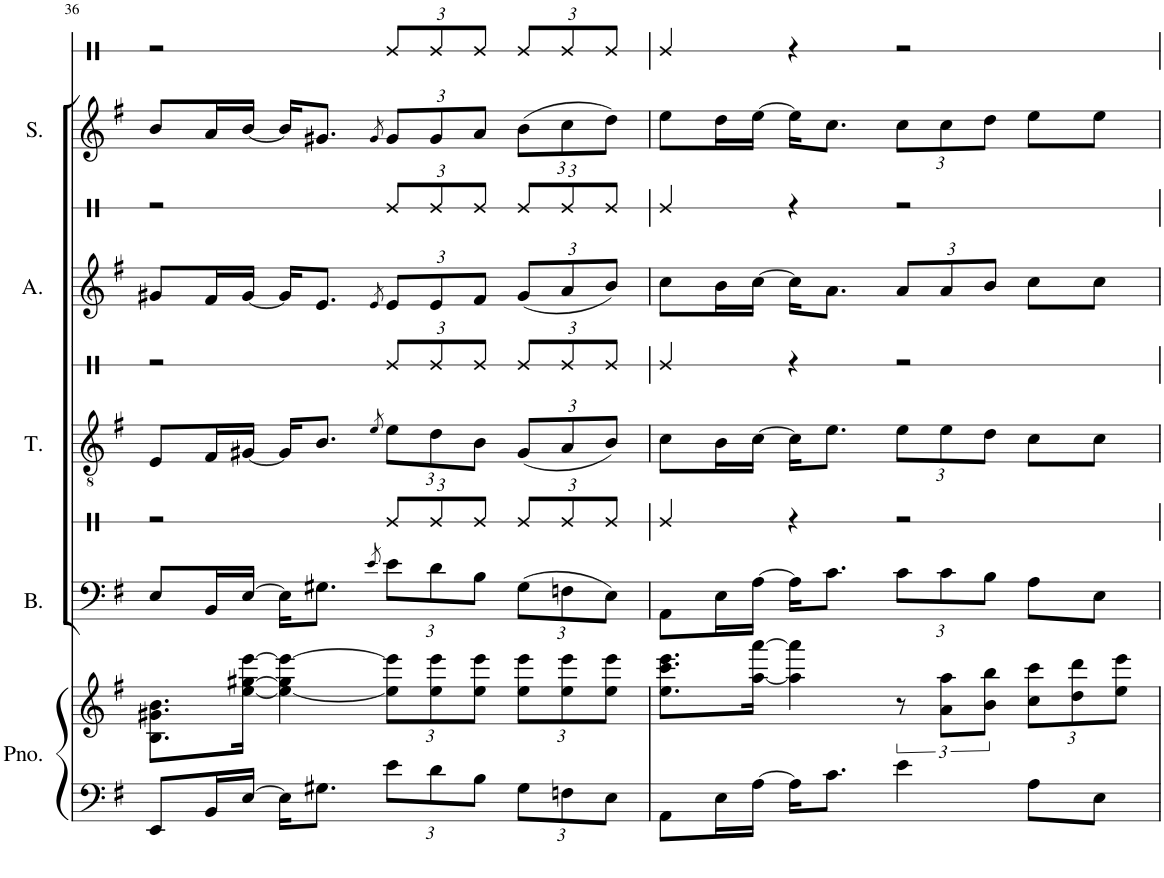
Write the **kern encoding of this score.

**kern	**kern	**kern	**kern	**kern	**kern
*part5	*part5	*part4	*part3	*part2	*part1
*staff6	*staff5	*staff4	*staff3	*staff2	*staff1
*I"Piano	*	*I"Bass	*I"Tenor	*I"Alto	*I"Soprano
*I'Pno.	*	*I'B.	*I'T.	*I'A.	*I'S.
!!LO:PB:g=z
*clefF4	*clefG2	*clefF4	*clefGv2	*clefG2	*clefG2
*k[f#]	*k[f#]	*k[f#]	*k[f#]	*k[f#]	*k[f#]
*M4/4	*M4/4	*M4/4	*M4/4	*M4/4	*M4/4
=36	=36	=36	=36	=36	=36
8EE/L	8.B\ 8.g#X\ 8.b\L	8E/L	8E/L	8g#X/L	8b/L
16BB/L	.	16BB/L	16F#/L	16f#/L	16a/L
[16E/JJ	[16ee\ [16gg#X\ [16eee\Jk	[16E/JJ	[16G#X/JJ	[16g#/JJ	[16b/JJ
16E\KL]	4ee\_ 4gg#\] 4eee\_	16E\KL]	16G#/KL]	16g#/KL]	16b/KL]
8.G#X\J	.	8.G#X\J	8.B/J	8.e/J	8.g#X/J
.	.	8qe/	8qe/	8qe/	8qg#/
*Xbrackettup	*Xbrackettup	*Xbrackettup	*Xbrackettup	*Xbrackettup	*Xbrackettup
12e\L	12ee\] 12eee\]L	12e\L	12e\L	12e/L	12g#/L
12d\	12ee\ 12eee\	12d\	12d\	12e/	12g#/
12B\J	12ee\ 12eee\J	12B\J	12B\J	12f#/J	12a/J
12G#\L	12ee\ 12eee\L	(12G#\L	(12G#/L	(12g#/L	(12b\L
12Fn\	12ee\ 12eee\	12Fn\	12A/	12a/	12cc\
12E\J	12ee\ 12eee\J	12E\J)	12B/J)	12b/J)	12dd\J)
=37	=37	=37	=37	=37	=37
8AA\L	8.ee\ 8.ccc\ 8.eee\L	8AA\L	8c\L	8cc\L	8ee\L
16E\L	.	16E\L	16B\L	16b\L	16dd\L
[16A\JJ	[16aa\ [16aaa\Jk	[16A\JJ	[16c\JJ	[16cc\JJ	[16ee\JJ
16A\KL]	4aa\] 4aaa\]	16A\KL]	16c\KL]	16cc\KL]	16ee\KL]
8.c\J	.	8.c\J	8.e\J	8.a\J	8.cc\J
*	*brackettup	*	*	*	*
4e\	12r	12c\L	12e\L	12a/L	12cc\L
.	12a\ 12aa\L	12c\	12e\	12a/	12cc\
.	12b\ 12bb\J	12B\J	12d\J	12b/J	12dd\J
*	*Xbrackettup	*	*	*	*
8A\L	12cc\ 12ccc\L	8A\L	8c\L	8cc\L	8ee\L
.	12dd\ 12ddd\	.	.	.	.
8E\J	.	8E\J	8c\J	8cc\J	8ee\J
.	12ee\ 12eee\J	.	.	.	.
=	=	=	=	=	=
*-	*-	*-	*-	*-	*-
